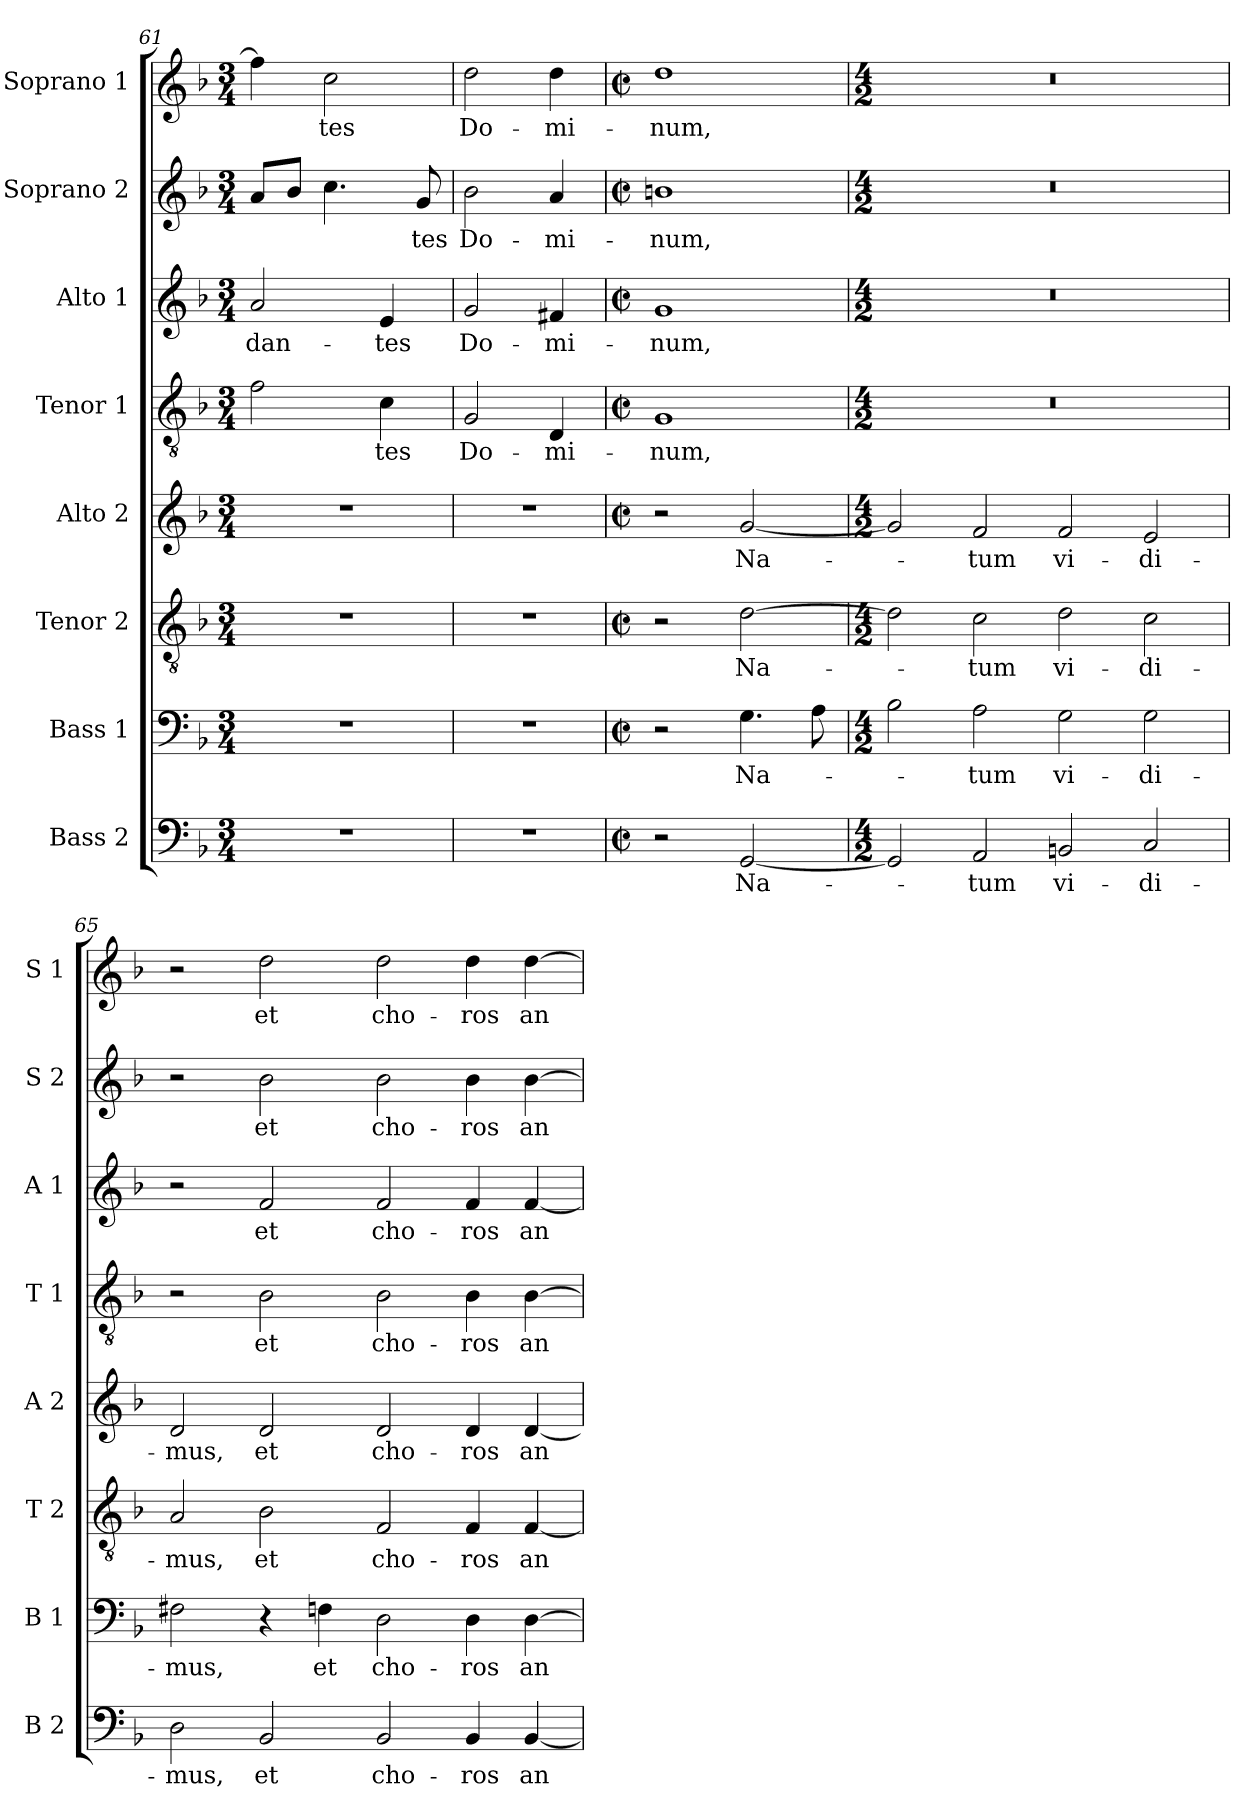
**kern	**text	**kern	**text	**kern	**text	**kern	**text	**kern	**text	**kern	**text	**kern	**text	**kern	**text
*part8	*part8	*part7	*part7	*part6	*part6	*part5	*part5	*part4	*part4	*part3	*part3	*part2	*part2	*part1	*part1
*staff8	*staff8	*staff7	*staff7	*staff6	*staff6	*staff5	*staff5	*staff4	*staff4	*staff3	*staff3	*staff2	*staff2	*staff1	*staff1
*I"Bass 2	*	*I"Bass 1	*	*I"Tenor 2	*	*I"Alto 2	*	*I"Tenor 1	*	*I"Alto 1	*	*I"Soprano 2	*	*I"Soprano 1	*
*I'B 2	*	*I'B 1	*	*I'T 2	*	*I'A 2	*	*I'T 1	*	*I'A 1	*	*I'S 2	*	*I'S 1	*
*clefF4	*	*clefF4	*	*clefGv2	*	*clefG2	*	*clefGv2	*	*clefG2	*	*clefG2	*	*clefG2	*
*k[b-]	*	*k[b-]	*	*k[b-]	*	*k[b-]	*	*k[b-]	*	*k[b-]	*	*k[b-]	*	*k[b-]	*
*F:	*	*F:	*	*F:	*	*F:	*	*F:	*	*F:	*	*F:	*	*F:	*
*M3/4	*	*M3/4	*	*M3/4	*	*M3/4	*	*M3/4	*	*M3/4	*	*M3/4	*	*M3/4	*
=61	=61	=61	=61	=61	=61	=61	=61	=61	=61	=61	=61	=61	=61	=61	=61
!	!	!	!	!	!	!	!	!	!	!	!LO:LY:b	!	!	!	!
2.r	.	2.r	.	2.r	.	2.r	.	2f\	.	2a/	-dan-	8a/L	.	4ff\]	.
.	.	.	.	.	.	.	.	.	.	.	.	8b-/J	.	.	.
!	!	!	!	!	!	!	!	!	!	!	!	!	!	!	!LO:LY:b
.	.	.	.	.	.	.	.	.	.	.	.	4.cc\	.	2cc\	-tes
!	!	!	!	!	!	!	!	!	!LO:LY:b	!	!LO:LY:b	!	!	!	!
.	.	.	.	.	.	.	.	4c\	-tes	4e/	-tes	.	.	.	.
!	!	!	!	!	!	!	!	!	!	!	!	!	!LO:LY:b	!	!
.	.	.	.	.	.	.	.	.	.	.	.	8g/	-tes	.	.
=62	=62	=62	=62	=62	=62	=62	=62	=62	=62	=62	=62	=62	=62	=62	=62
!	!	!	!	!	!	!	!	!	!LO:LY:b	!	!LO:LY:b	!	!LO:LY:b	!	!LO:LY:b
2.r	.	2.r	.	2.r	.	2.r	.	2G/	Do-	2g/	Do-	2b-\	Do-	2dd\	Do-
!	!	!	!	!	!	!	!	!	!LO:LY:b	!	!LO:LY:b	!	!LO:LY:b	!	!LO:LY:b
.	.	.	.	.	.	.	.	4D/	-mi-	4f#X/	-mi-	4a/	-mi-	4dd\	-mi-
=63	=63	=63	=63	=63	=63	=63	=63	=63	=63	=63	=63	=63	=63	=63	=63
*M2/2	*	*M2/2	*	*M2/2	*	*M2/2	*	*M2/2	*	*M2/2	*	*M2/2	*	*M2/2	*
*met(c|)	*	*met(c|)	*	*met(c|)	*	*met(c|)	*	*met(c|)	*	*met(c|)	*	*met(c|)	*	*met(c|)	*
!	!	!	!	!	!	!	!	!	!LO:LY:b	!	!LO:LY:b	!	!LO:LY:b	!	!LO:LY:b
2r	.	2r	.	2r	.	2r	.	1G	-num,	1g	-num,	1bn	-num,	1dd	-num,
!	!LO:LY:b	!	!LO:LY:b	!	!LO:LY:b	!	!LO:LY:b	!	!	!	!	!	!	!	!
[2GG/	Na-	4.G\	Na-	[2d\	Na-	[2g/	Na-	.	.	.	.	.	.	.	.
.	.	8A\	.	.	.	.	.	.	.	.	.	.	.	.	.
!!LO:PB:g=z
=64	=64	=64	=64	=64	=64	=64	=64	=64	=64	=64	=64	=64	=64	=64	=64
*M4/2	*	*M4/2	*	*M4/2	*	*M4/2	*	*M4/2	*	*M4/2	*	*M4/2	*	*M4/2	*
2GG/]	.	2B-\	.	2d\]	.	2g/]	.	0r	.	0r	.	0r	.	0r	.
!	!LO:LY:b	!	!LO:LY:b	!	!LO:LY:b	!	!LO:LY:b	!	!	!	!	!	!	!	!
2AA/	-tum	2A\	-tum	2c\	-tum	2f/	-tum	.	.	.	.	.	.	.	.
!	!LO:LY:b	!	!LO:LY:b	!	!LO:LY:b	!	!LO:LY:b	!	!	!	!	!	!	!	!
2BBn/	vi-	2G\	vi-	2d\	vi-	2f/	vi-	.	.	.	.	.	.	.	.
!	!LO:LY:b	!	!LO:LY:b	!	!LO:LY:b	!	!LO:LY:b	!	!	!	!	!	!	!	!
2C/	-di-	2G\	-di-	2c\	-di-	2e/	-di-	.	.	.	.	.	.	.	.
=65	=65	=65	=65	=65	=65	=65	=65	=65	=65	=65	=65	=65	=65	=65	=65
!	!LO:LY:b	!	!LO:LY:b	!	!LO:LY:b	!	!LO:LY:b	!	!	!	!	!	!	!	!
2D\	-mus,	2F#X\	-mus,	2A/	-mus,	2d/	-mus,	2r	.	2r	.	2r	.	2r	.
!	!LO:LY:b	!	!	!	!LO:LY:b	!	!LO:LY:b	!	!LO:LY:b	!	!LO:LY:b	!	!LO:LY:b	!	!LO:LY:b
2BB-/	et	4r	.	2B-\	et	2d/	et	2B-\	et	2f/	et	2b-\	et	2dd\	et
!	!	!	!LO:LY:b	!	!	!	!	!	!	!	!	!	!	!	!
.	.	4Fn\	et	.	.	.	.	.	.	.	.	.	.	.	.
!	!LO:LY:b	!	!LO:LY:b	!	!LO:LY:b	!	!LO:LY:b	!	!LO:LY:b	!	!LO:LY:b	!	!LO:LY:b	!	!LO:LY:b
2BB-/	cho-	2D\	cho-	2F/	cho-	2d/	cho-	2B-\	cho-	2f/	cho-	2b-\	cho-	2dd\	cho-
!	!LO:LY:b	!	!LO:LY:b	!	!LO:LY:b	!	!LO:LY:b	!	!LO:LY:b	!	!LO:LY:b	!	!LO:LY:b	!	!LO:LY:b
4BB-/	-ros	4D\	-ros	4F/	-ros	4d/	-ros	4B-\	-ros	4f/	-ros	4b-\	-ros	4dd\	-ros
!	!LO:LY:b	!	!LO:LY:b	!	!LO:LY:b	!	!LO:LY:b	!	!LO:LY:b	!	!LO:LY:b	!	!LO:LY:b	!	!LO:LY:b
[4BB-/	an-	[4D\	an-	[4F/	an-	[4d/	an-	[4B-\	an-	[4f/	an-	[4b-\	an-	[4dd\	an-
=	=	=	=	=	=	=	=	=	=	=	=	=	=	=	=
*-	*-	*-	*-	*-	*-	*-	*-	*-	*-	*-	*-	*-	*-	*-	*-
